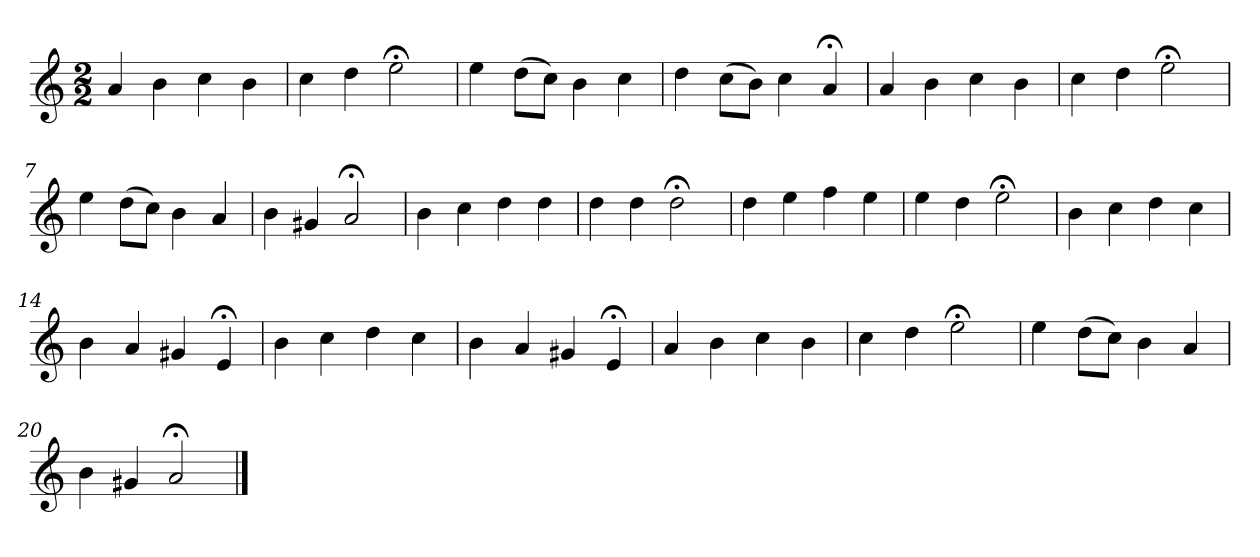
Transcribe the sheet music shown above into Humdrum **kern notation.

**kern
*part1
*staff1
*k[]
*a:
*M2/2
*MM120
=1
4a
4b
4cc
4b
=2
4cc
4dd
2ee;<
=3
4ee
(8ddL
8ccJ)
4b
4cc
=4
4dd
(8ccL
8bJ)
4cc
4a;<
=5
4a
4b
4cc
4b
=6
4cc
4dd
2ee;<
=7
4ee
(8ddL
8ccJ)
4b
4a
=8
4b
4g#X
2a;<
=9
4b
4cc
4dd
4dd
=10
4dd
4dd
2dd;<
=11
4dd
4ee
4ff
4ee
=12
4ee
4dd
2ee;<
=13
4b
4cc
4dd
4cc
=14
4b
4a
4g#X
4e;<;
=15
4b
4cc
4dd
4cc
=16
4b
4a
4g#X
4e;<
=17
4a
4b
4cc
4b
=18
4cc
4dd
2ee;<
=19
4ee
(8ddL
8ccJ)
4b
4a
=20
4b
4g#X
2a;<
==
*-
